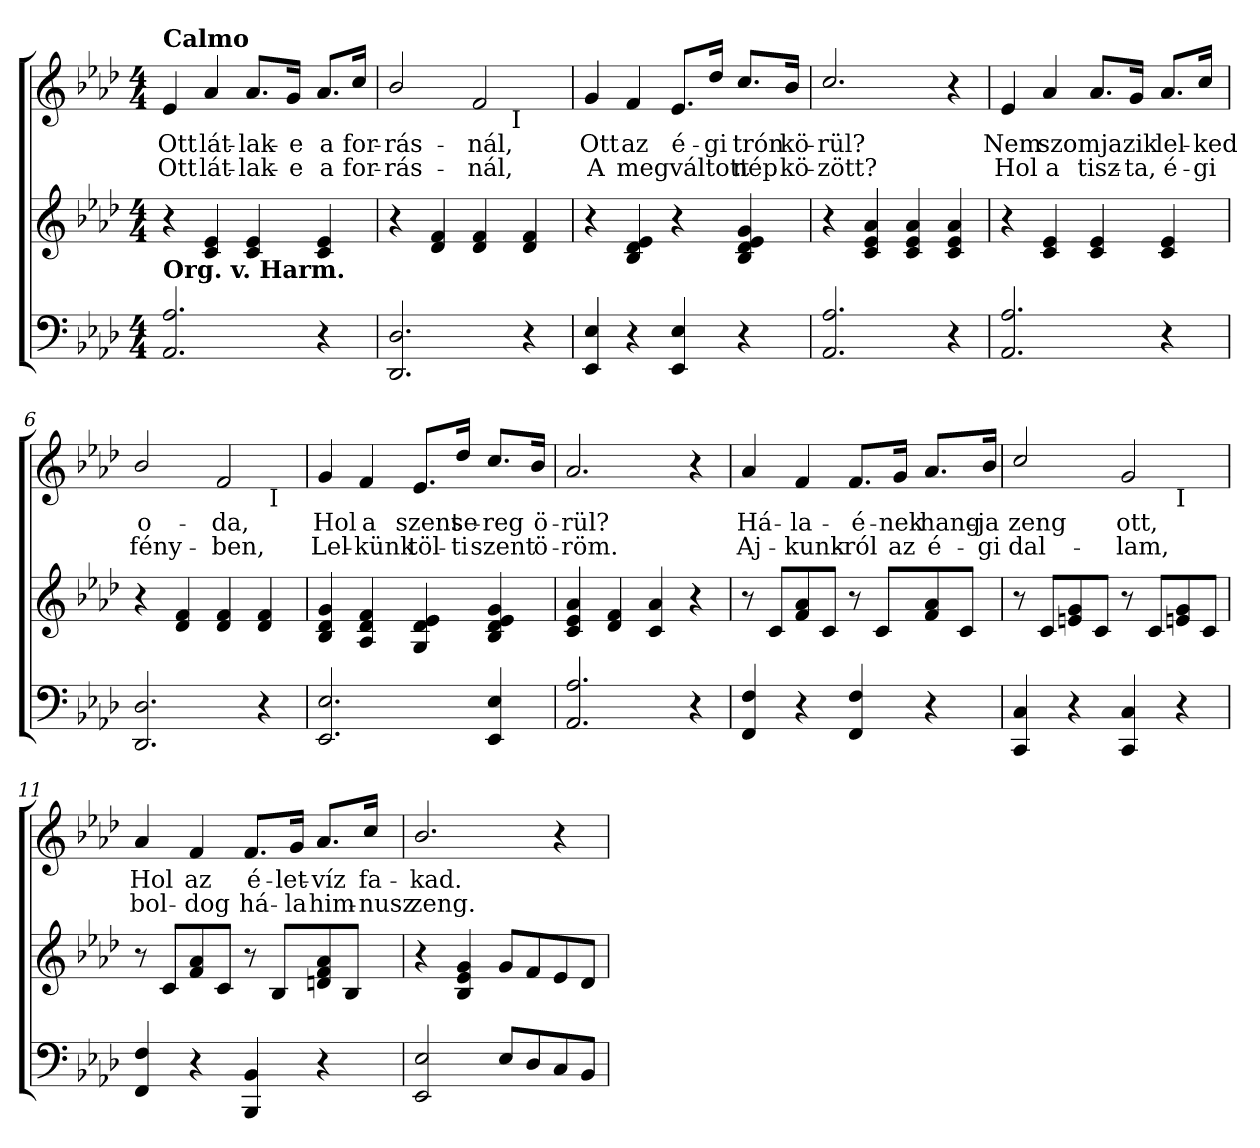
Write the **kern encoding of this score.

**kern	**kern	**kern	**text	**text
*part3	*part2	*part1	*part1	*part1
*staff3	*staff2	*staff1	*staff1	*staff1
*clefF4	*clefG2	*clefG2	*	*
*k[b-e-a-d-]	*k[b-e-a-d-]	*k[b-e-a-d-]	*	*
*A-:	*A-:	*A-:	*	*
*M4/4	*M4/4	*M4/4	*	*
=1	=1	=1	=1	=1
!	!	!LO:TX:a:B:t=Calmo	!	!
!LO:TX:a:B:t=Org. v. Harm.	!	!	!	!
!	!	!	!LO:LY:b	!LO:LY:b
2.AA-/ 2.A-/	4r	4e-/	Ott	Ott
!	!	!	!LO:LY:b	!LO:LY:b
.	4c/ 4e-/	4a-/	lát-	lát-
!	!	!	!LO:LY:b	!LO:LY:b
.	4c/ 4e-/	8.a-/L	-lak-	-lak-
!	!	!	!LO:LY:b	!LO:LY:b
.	.	16g/Jk	-e	-e
!	!	!	!LO:LY:b	!LO:LY:b
4r	4c/ 4e-/	8.a-/L	a	a
!	!	!	!LO:LY:b	!LO:LY:b
.	.	16cc/Jk	for-	for-
=2	=2	=2	=2	=2
!	!	!	!LO:LY:b	!LO:LY:b
*	*	*^	*	*
2.DD-/ 2.D-/	4r	2b-/	2ryy	-rás-	-rás-
.	4d-/ 4f/	.	.	.	.
!	!	!	!	!LO:LY:b	!LO:LY:b
.	4d-/ 4f/	2f/	8..ryy	-nál,	-nál,
!	!	!	!LO:TX:b:t=I	!	!
.	.	.	4ryy	.	.
4r	4d-/ 4f/	.	.	.	.
.	.	.	32ryy	.	.
*	*	*v	*v	*	*
=3	=3	=3	=3	=3
*	*	*^	*	*
!	!	!	!	!LO:LY:b	!LO:LY:b
*	*	*v	*v	*	*
4EE-/ 4E-/	4r	4g/	Ott	A
!	!	!	!LO:LY:b	!LO:LY:b
4r	4B-/ 4d-/ 4e-/	4f/	az	megváltott
!	!	!	!LO:LY:b	!
4EE-/ 4E-/	4r	8.e-/L	é-	.
!	!	!	!LO:LY:b	!
.	.	16dd-/Jk	-gi	.
!	!	!	!LO:LY:b	!LO:LY:b
4r	4B-/ 4d-/ 4e-/ 4g/	8.cc/L	trón	nép
!	!	!	!LO:LY:b	!LO:LY:b
.	.	16b-/Jk	kö-	kö-
=4	=4	=4	=4	=4
!	!	!	!LO:LY:b	!LO:LY:b
2.AA-/ 2.A-/	4r	2.cc/	-rül?	-zött?
.	4c/ 4e-/ 4a-/	.	.	.
.	4c/ 4e-/ 4a-/	.	.	.
4r	4c/ 4e-/ 4a-/	4r	.	.
!!LO:LB:g=z
=5	=5	=5	=5	=5
!	!	!	!LO:LY:b	!LO:LY:b
2.AA-/ 2.A-/	4r	4e-/	Nem	Hol
!	!	!	!LO:LY:b	!LO:LY:b
.	4c/ 4e-/	4a-/	szomjazik	a
!	!	!	!	!LO:LY:b
.	4c/ 4e-/	8.a-/L	.	tisz-
!	!	!	!	!LO:LY:b
.	.	16g/Jk	.	-ta,
!	!	!	!LO:LY:b	!LO:LY:b
4r	4c/ 4e-/	8.a-/L	lel-	é-
!	!	!	!LO:LY:b	!LO:LY:b
.	.	16cc/Jk	-ked	-gi
=6	=6	=6	=6	=6
!	!	!	!LO:LY:b	!LO:LY:b
*	*	*^	*	*
2.DD-/ 2.D-/	4r	2b-/	2ryy	o-	fény-
.	4d-/ 4f/	.	.	.	.
!	!	!	!	!LO:LY:b	!LO:LY:b
.	4d-/ 4f/	2f/	4ryy	-da,	-ben,
4r	4d-/ 4f/	.	32ryy	.	.
!	!	!	!LO:TX:b:t=I	!	!
.	.	.	8..ryy	.	.
*	*	*v	*v	*	*
=7	=7	=7	=7	=7
*	*	*^	*	*
!	!	!	!	!LO:LY:b	!LO:LY:b
*	*	*v	*v	*	*
2.EE-/ 2.E-/	4B-/ 4d-/ 4g/	4g/	Hol	Lel-
!	!	!	!LO:LY:b	!LO:LY:b
.	4A-/ 4d-/ 4f/	4f/	a	-künk
!	!	!	!LO:LY:b	!LO:LY:b
.	4G/ 4d-/ 4e-/	8.e-/L	szent	töl-
!	!	!	!LO:LY:b	!LO:LY:b
.	.	16dd-/Jk	se-	-ti
!	!	!	!LO:LY:b	!LO:LY:b
4EE-/ 4E-/	4B-/ 4d-/ 4e-/ 4g/	8.cc/L	-reg	szent
!	!	!	!LO:LY:b	!LO:LY:b
.	.	16b-/Jk	ö-	ö-
=8	=8	=8	=8	=8
!	!	!	!LO:LY:b	!LO:LY:b
2.AA-/ 2.A-/	4c/ 4e-/ 4a-/	2.a-/	-rül?	-röm.
.	4d-/ 4f/	.	.	.
.	4c/ 4a-/	.	.	.
4r	4r	4r	.	.
!!LO:PB:g=z
=9	=9	=9	=9	=9
!	!	!	!LO:LY:b	!LO:LY:b
4FF/ 4F/	8r	4a-/	Há-	Aj-
.	8c/L	.	.	.
!	!	!	!LO:LY:b	!LO:LY:b
4r	8f/ 8a-/	4f/	-la-	-kunk-
.	8c/J	.	.	.
!	!	!	!LO:LY:b	!LO:LY:b
4FF/ 4F/	8r	8.f/L	-é-	-ról
.	8c/L	.	.	.
!	!	!	!LO:LY:b	!LO:LY:b
.	.	16g/Jk	-nek	az
!	!	!	!LO:LY:b	!LO:LY:b
4r	8f/ 8a-/	8.a-/L	hang-	é-
.	8c/J	.	.	.
!	!	!	!LO:LY:b	!LO:LY:b
.	.	16b-/Jk	-ja	-gi
=10	=10	=10	=10	=10
!	!	!	!LO:LY:b	!LO:LY:b
*	*	*^	*	*
4CC/ 4C/	8r	2cc/	2.ryy	zeng	dal-
.	8c/L	.	.	.	.
4r	8en/ 8g/	.	.	.	.
.	8c/J	.	.	.	.
!	!	!	!	!LO:LY:b	!LO:LY:b
4CC/ 4C/	8r	2g/	.	ott,	-lam,
.	8c/L	.	.	.	.
!	!	!	!LO:TX:b:t=I	!	!
4r	8en/ 8g/	.	4ryy	.	.
.	8c/J	.	.	.	.
*	*	*v	*v	*	*
=11	=11	=11	=11	=11
*	*	*^	*	*
!	!	!	!	!LO:LY:b	!LO:LY:b
*	*	*v	*v	*	*
4FF/ 4F/	8r	4a-/	Hol	bol-
.	8c/L	.	.	.
!	!	!	!LO:LY:b	!LO:LY:b
4r	8f/ 8a-/	4f/	az	-dog
.	8c/J	.	.	.
!	!	!	!LO:LY:b	!LO:LY:b
4BBB-/ 4BB-/	8r	8.f/L	é-	há-
.	8B-/L	.	.	.
!	!	!	!LO:LY:b	!LO:LY:b
.	.	16g/Jk	-let-	-la
!	!	!	!LO:LY:b	!LO:LY:b
4r	8dn/ 8f/ 8a-/	8.a-/L	-víz	him-
.	8B-/J	.	.	.
!	!	!	!LO:LY:b	!LO:LY:b
.	.	16cc/Jk	fa-	-nusz
=12	=12	=12	=12	=12
!	!	!	!LO:LY:b	!LO:LY:b
2EE-/ 2E-/	4r	2.b-/	-kad.	zeng.
.	4B-/ 4e-/ 4g/	.	.	.
8E-/L	8g/L	.	.	.
8D-/	8f/	.	.	.
8C/	8e-/	4r	.	.
8BB-/J	8d-/J	.	.	.
=	=	=	=	=
*-	*-	*-	*-	*-
